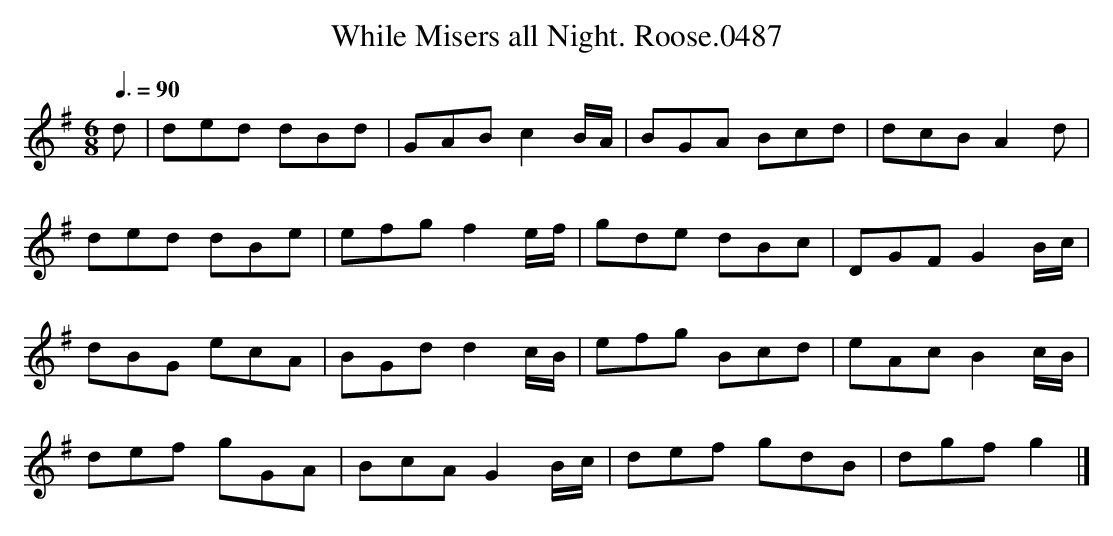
X:1
T:While Misers all Night. Roose.0487
M:6/8
L:1/8
Q:3/8=90
K:G
d | ded dBd | GAB c2B/A/ | BGA Bcd | dcB A2d |
ded dBe | efg f2e/f/ | gde dBc | DGF G2B/c/ |
dBG ecA | BGd d2c/B/ | efg Bcd | eAc B2c/B/ |
def gGA | BcA G2B/c/ | def gdB | dgf g2 |]
